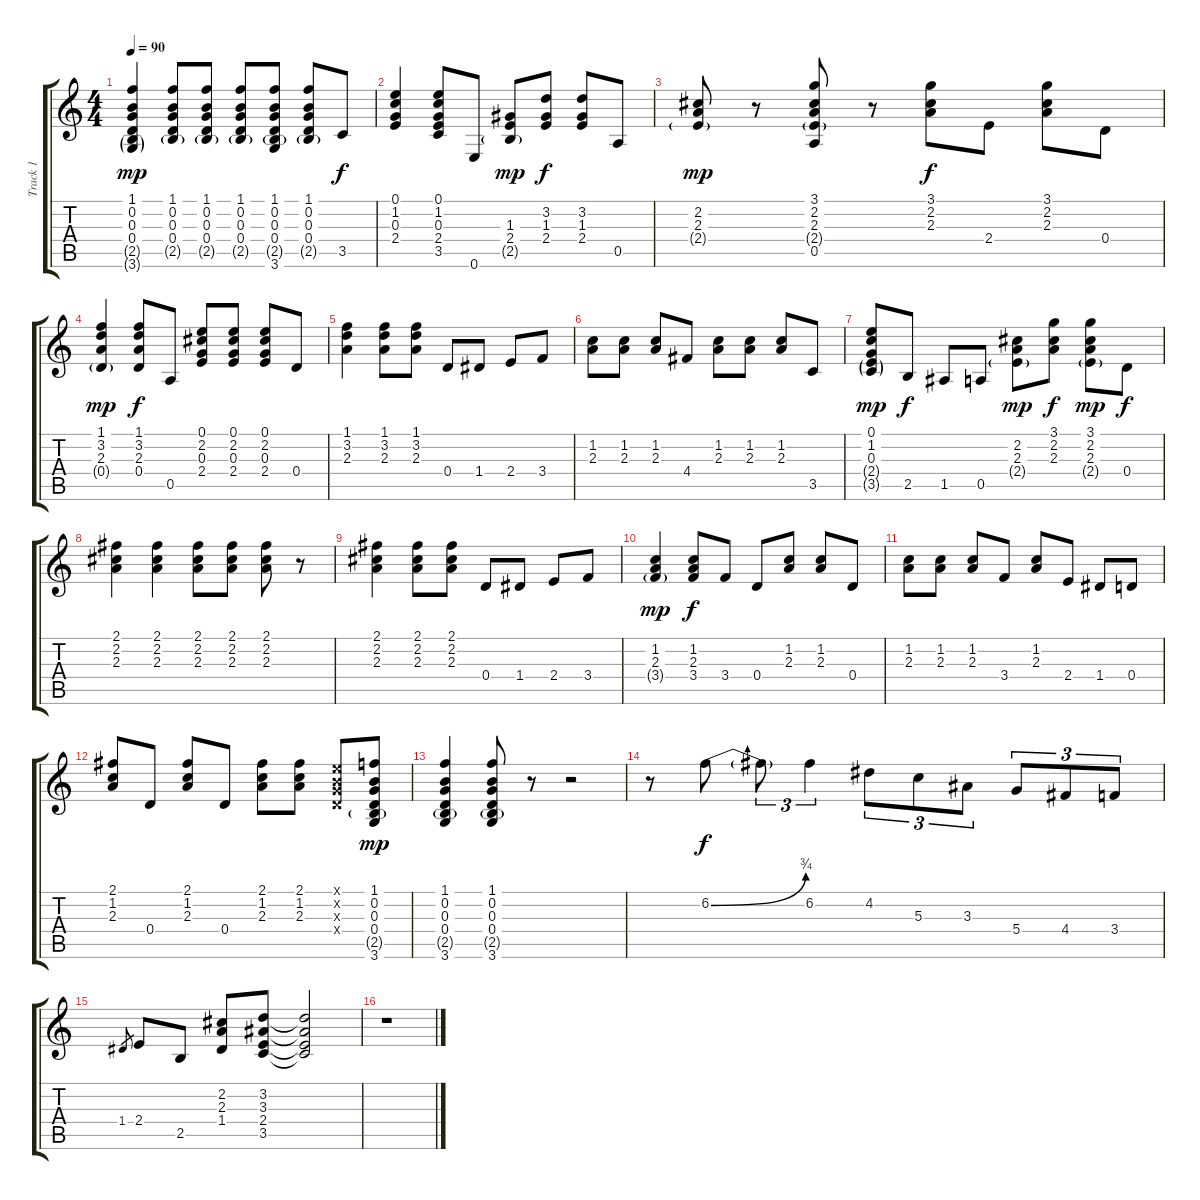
\track ("Track 1" "Track 1") {instrument acousticguitarnylon}
\staff {score tabs}
\tuning (E4 B3 G3 D3 A2 E2) {hide}
\ts (4 4)
\tempo 90
\clef g2
\ks c
(1.1 0.2 0.3 0.4 2.5{g} 3.6{g}).4{dy mp} (1.1 0.2 0.3 0.4 2.5{g}).8 (1.1 0.2 0.3 0.4 2.5{g}).8 (1.1 0.2 0.3 0.4 2.5{g}).8 (1.1 0.2 0.3 0.4 2.5{g} 3.6).8 (1.1 0.2 0.3 0.4 2.5{g}).8 3.5.8{dy f} |
(0.1 1.2 0.3 2.4).4 (0.1 1.2 0.3 2.4 3.5).8 0.6.8 (1.3 2.4 2.5{g}).8{dy mp} (3.2 1.3 2.4).8{dy f} (3.2 1.3 2.4).8 0.5.8 |
(2.2 2.3 2.4{g}).8{dy mp} r.8 (3.1 2.2 2.3 2.4{g} 0.5).8 r.8 (3.1 2.2 2.3).8{dy f} 2.4.8 (3.1 2.2 2.3).8 0.4.8 |
(1.1 3.2 2.3 0.4{g}).4{dy mp} (1.1 3.2 2.3 0.4).8{dy f} 0.5.8 (0.1 2.2 0.3 2.4).8 (0.1 2.2 0.3 2.4).8 (0.1 2.2 0.3 2.4).8 0.4.8 |
(1.1 3.2 2.3).4 (1.1 3.2 2.3).8 (1.1 3.2 2.3).8 0.4.8 1.4.8 2.4.8 3.4.8 |
(1.2 2.3).8 (1.2 2.3).8 (1.2 2.3).8 4.4.8 (1.2 2.3).8 (1.2 2.3).8 (1.2 2.3).8 3.5.8 |
(0.1 1.2 0.3 2.4{g} 3.5{g}).8{dy mp} 2.5.8{dy f} 1.5.8 0.5.8 (2.2 2.3 2.4{g}).8{dy mp} (3.1 2.2 2.3).8{dy f} (3.1 2.2 2.3 2.4{g}).8{dy mp} 0.4.8{dy f} |
(2.1 2.2 2.3).4 (2.1 2.2 2.3).4 (2.1 2.2 2.3).8 (2.1 2.2 2.3).8 (2.1 2.2 2.3).8 r.8 |
(2.1 2.2 2.3).4 (2.1 2.2 2.3).8 (2.1 2.2 2.3).8 0.4.8 1.4.8 2.4.8 3.4.8 |
(1.2 2.3 3.4{g}).4{dy mp} (1.2 2.3 3.4).8{dy f} 3.4.8 0.4.8 (1.2 2.3).8 (1.2 2.3).8 0.4.8 |
(1.2 2.3).8 (1.2 2.3).8 (1.2 2.3).8 3.4.8 (1.2 2.3).8 2.4.8 1.4.8 0.4.8 |
(2.1 1.2 2.3).8 0.4.8 (2.1 1.2 2.3).8 0.4.8 (2.1 1.2 2.3).8 (2.1 1.2 2.3).8 (0.1{x} 0.2{x} 0.3{x} 0.4{x}).8 (1.1 0.2 0.3 0.4 2.5{g} 3.6).8{dy mp} |
(1.1 0.2 0.3 0.4 2.5{g} 3.6).4 (1.1 0.2 0.3 0.4 2.5{g} 3.6).8 r.8 r.2 |
r.8 6.2{be (bend 0 0 60 3)}.8{dy f} 6.2{t}.8{tu (3 2)} 6.2.4{tu (3 2)} 4.2.8{tu (3 2)} 5.3.8{tu (3 2)} 3.3.8{tu (3 2)} 5.4.8{tu (3 2)} 4.4.8{tu (3 2)} 3.4.8{tu (3 2)} |
1.4.8{gr} 2.4.8 2.5.8 (2.2 2.3 1.4).8 (3.2 3.3 2.4 3.5).8 (3.2{t} 3.3{t} 2.4{t} 3.5{t}).2 |
r.1
